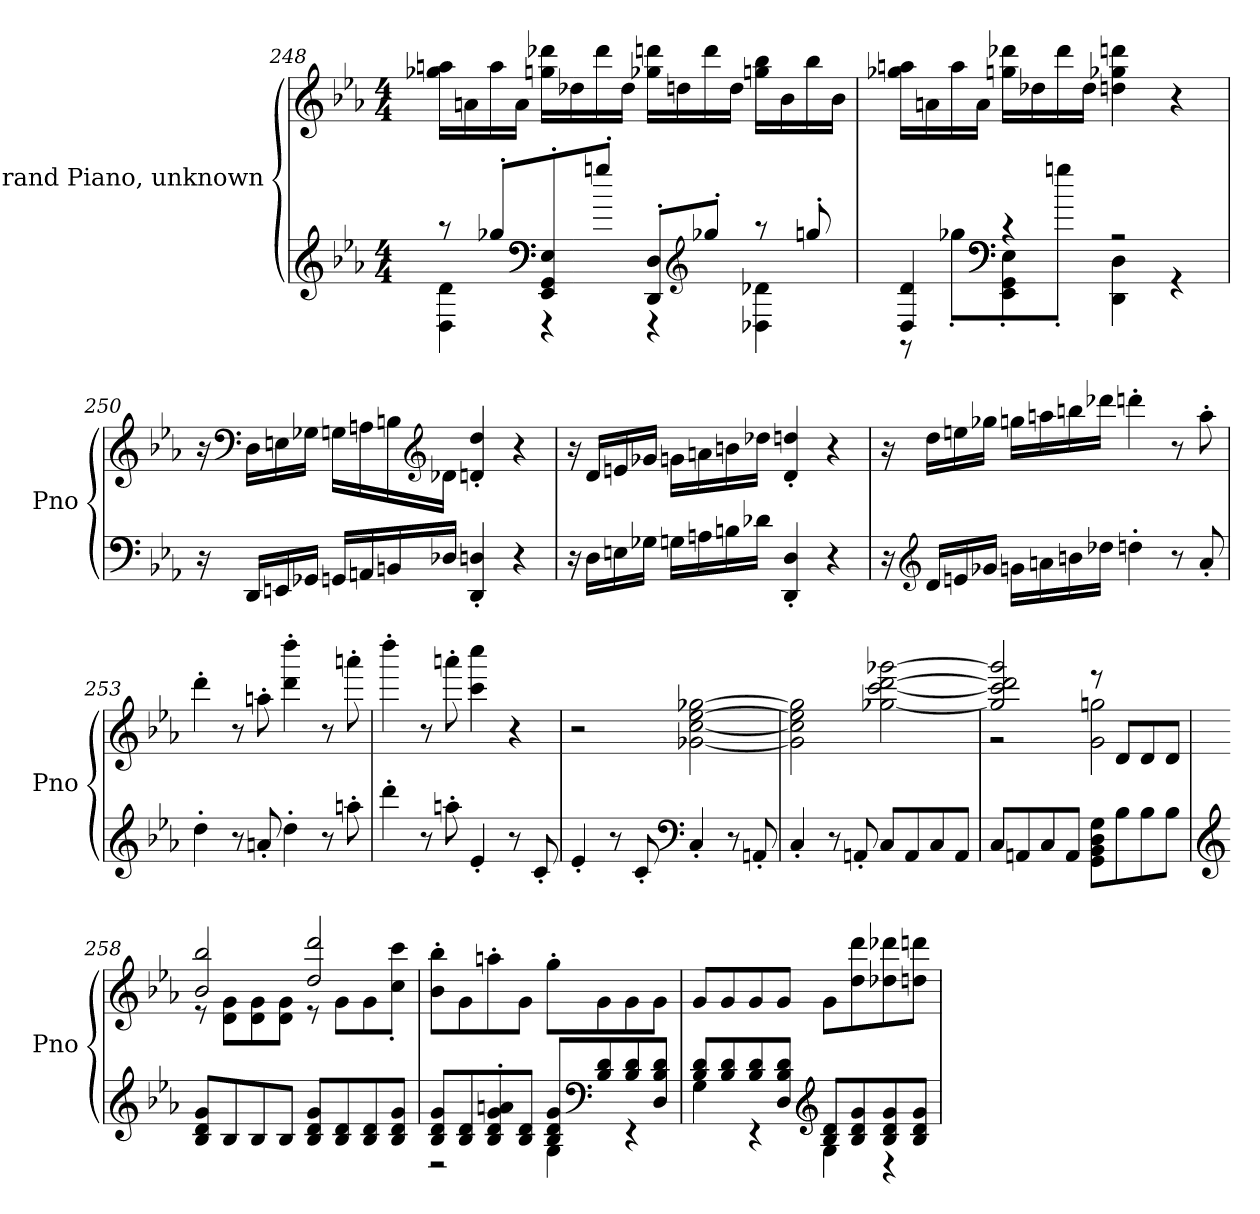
**kern	**kern
*part1	*part1
*staff2	*staff1
*I"Grand Piano, unknown	*
*I'Pno	*
*clefG2	*clefG2
*k[b-e-a-]	*k[b-e-a-]
*M4/4	*M4/4
=248	=248
*^	*
8r	4D\ 4d\	16gg-X\ 16aan\LL
.	.	16an\
8gg-X'/L	.	16aa\
.	.	16a\JJ
*clefF4	*	*
8EE-/' 8GG/' 8E-/'	4r	16ggn\ 16ddd-X\LL
.	.	16dd-X\
8ggn'/J	.	16ddd-\
.	.	16dd-\JJ
8DD/' 8D/'L	4r	16gg-X\ 16dddn\LL
.	.	16ddn\
*clefG2	*	*
8gg-X'/J	.	16ddd\
.	.	16dd\JJ
8r	4D-X\ 4d-X\	16ggn\ 16bb-\LL
.	.	16b-\
8ggn'/	.	16bb-\
.	.	16b-\JJ
!!LO:PB:g=z
=249	=249	=249
4D/ 4d/	8r	16gg-X\ 16aan\LL
.	.	16an\
.	8gg-X'\L	16aa\
.	.	16a\JJ
*clefF4	*	*
4r	8EE-\' 8GG\' 8E-\'	16ggn\ 16ddd-X\LL
.	.	16dd-X\
.	8ggn'\J	16ddd-\
.	.	16dd-\JJ
2r	4DD\ 4D\	4ddn\ 4gg-X\ 4dddn\
.	4r	4r
*v	*v	*
=250	=250
16r	16r
*	*clefF4
16DD/LL	16D\LL
16EEn/	16En\
16GG-X/JJ	16G-X\JJ
16GGn/LL	16Gn\LL
16AAn/	16An\
16BBn/	16Bn\
*	*clefG2
16D-X/JJ	16d-X\JJ
4DD/' 4Dn/'	4dn/' 4dd/'
4r	4r
!!LO:LB:g=z
=251	=251
16r	16r
16D\LL	16d/LL
16En\	16en/
16G-X\JJ	16g-X/JJ
16Gn\LL	16gn\LL
16An\	16an\
16Bn\	16bn\
16d-X\JJ	16dd-X\JJ
4DD/' 4D/'	4d/' 4ddn/'
4r	4r
=252	=252
16r	16r
*clefG2	*
16d/LL	16dd\LL
16en/	16een\
16g-X/JJ	16gg-X\JJ
16gn\LL	16ggn\LL
16an\	16aan\
16bn\	16bbn\
16dd-X\JJ	16ddd-X\JJ
4ddn'\	4dddn'\
8r	8r
8a'/	8aa'\
=253	=253
4dd'\	4ddd'\
8r	8r
8an'/	8aan'\
4dd'\	4ddd\' 4dddd\'
8r	8r
8aan'\	8aaan'\
!!LO:LB:g=z
=254	=254
4ddd'\	4dddd'\
8r	8r
8aan'\	8aaan'\
4e-'/	4ccc\ 4cccc\
8r	4r
8c'/	.
=255	=255
4e-'/	2r
8r	.
8c'/	.
*clefF4	*
4C'/	[2g-X\ [2cc\ [2ee-\ [2gg-X\
8r	.
8AAn'/	.
=256	=256
4C'/	2g-\] 2cc\] 2ee-\] 2gg-\]
8r	.
8AAn'/	.
8C/L	[2gg-X\ [2ccc\ [2ddd\ [2ggg-X\
8AA/	.
8C/	.
8AA/J	.
=257	=257
*	*^
8C/L	2gg-/] 2ccc/] 2ddd/] 2ggg-/]	2r
8AAn/	.	.
8C/	.	.
8AA/J	.	.
8GG\ 8BB-\ 8D\ 8G\L	8r	2g\ 2ggn\
8B-\	8d/L	.
8B-\	8d/	.
8B-\J	8d/J	.
!!LO:LB:g=z	!!
=258	=258	=258
*clefG2	*	*
8B-/ 8d/ 8g/L	2b-/ 2bb-/	8r
8B-/	.	8d\ 8g\L
8B-/	.	8d\ 8g\
8B-/J	.	8d\ 8g\J
8B-/ 8d/ 8g/L	2dd/ 2ddd/	8r
8B-/ 8d/	.	8g\L
8B-/ 8d/	.	8g\
8B-/ 8d/ 8g/J	.	8cc\' 8ccc\'J
*	*v	*v
=259	=259
*^	*
8B-/ 8d/ 8g/L	2r	8b-\' 8bb-\'L
8B-/ 8d/	.	8g\
8B-/' 8d/' 8g/' 8an/'	.	8aan'\
8B-/ 8d/J	.	8g\J
8B-/ 8d/ 8g/L	4G\	8gg'\L
*clefF4	*	*
8B-/ 8d/	.	8g\
8B-/ 8d/	4r	8g\
8D/ 8B-/ 8d/J	.	8g\J
=260	=260	=260
8B-/ 8d/L	4G\	8g/L
8B-/ 8d/	.	8g/
8B-/ 8d/	4r	8g/
8D/ 8B-/ 8d/J	.	8g/J
*clefG2	*	*
8B-/ 8d/L	4G\	8g\L
8B-/ 8d/ 8g/	.	8dd\ 8ddd\
8B-/ 8d/ 8g/	4r	8dd-X\ 8ddd-X\
8B-/ 8d/ 8g/J	.	8ddn\ 8dddn\J
*v	*v	*
=	=
*-	*-
